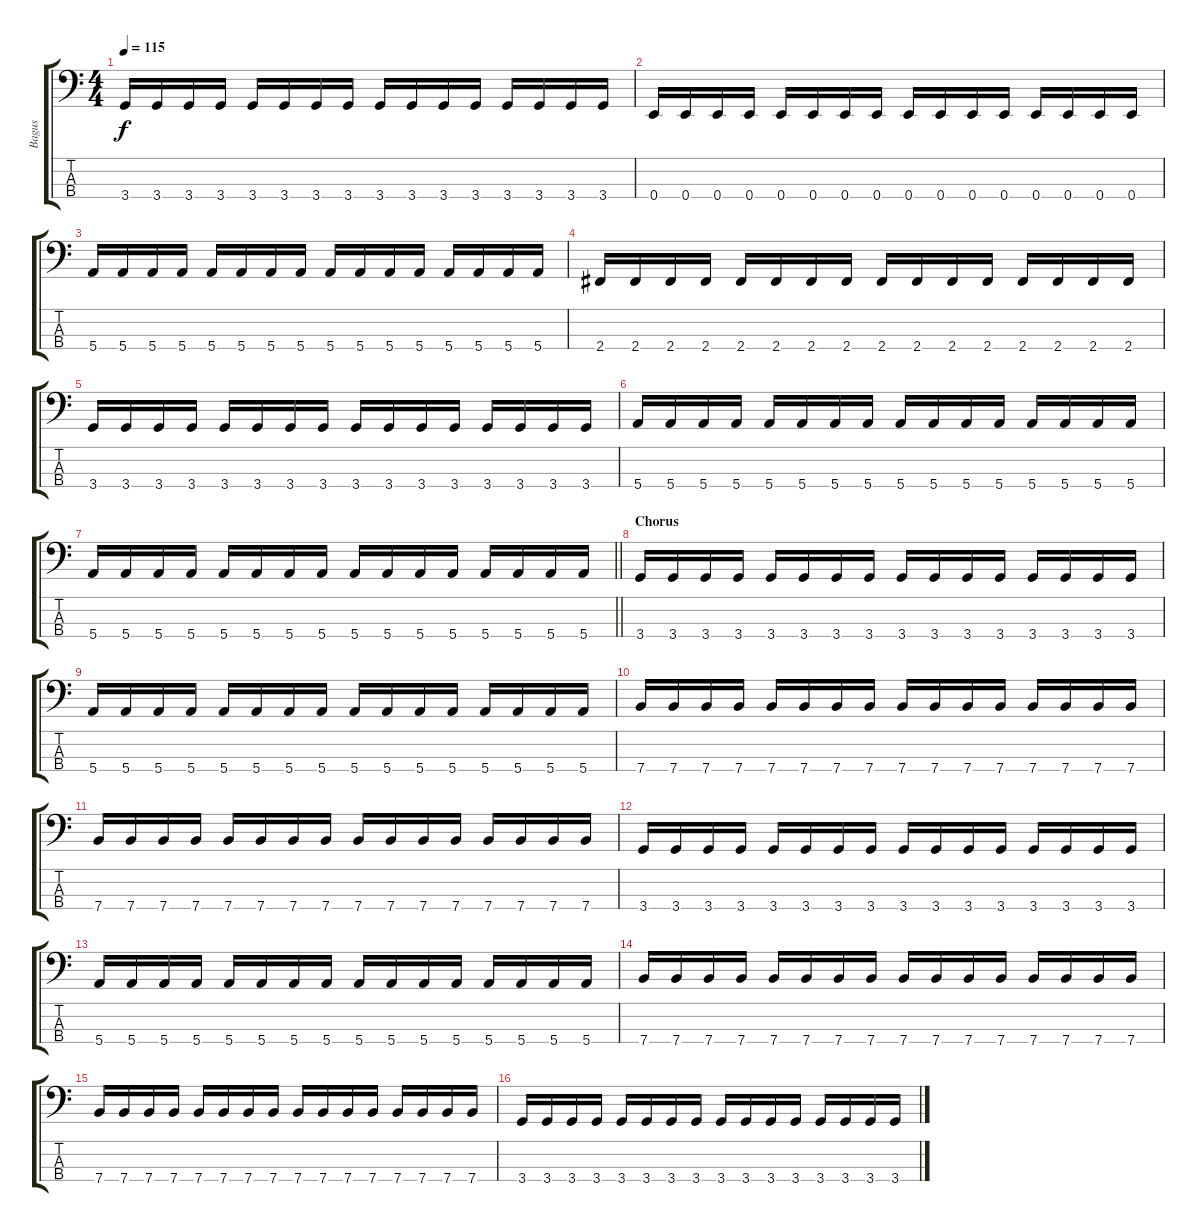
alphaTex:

\track ("Bagus" "Bagus") {instrument electricbasspick}
\staff {score tabs}
\tuning (G2 D2 A1 E1) {hide}
\ts (4 4)
\tempo 115
\clef f4
\ks c
3.4.16{dy f} 3.4.16 3.4.16 3.4.16 3.4.16 3.4.16 3.4.16 3.4.16 3.4.16 3.4.16 3.4.16 3.4.16 3.4.16 3.4.16 3.4.16 3.4.16 |
0.4.16 0.4.16 0.4.16 0.4.16 0.4.16 0.4.16 0.4.16 0.4.16 0.4.16 0.4.16 0.4.16 0.4.16 0.4.16 0.4.16 0.4.16 0.4.16 |
5.4.16 5.4.16 5.4.16 5.4.16 5.4.16 5.4.16 5.4.16 5.4.16 5.4.16 5.4.16 5.4.16 5.4.16 5.4.16 5.4.16 5.4.16 5.4.16 |
2.4.16 2.4.16 2.4.16 2.4.16 2.4.16 2.4.16 2.4.16 2.4.16 2.4.16 2.4.16 2.4.16 2.4.16 2.4.16 2.4.16 2.4.16 2.4.16 |
3.4.16 3.4.16 3.4.16 3.4.16 3.4.16 3.4.16 3.4.16 3.4.16 3.4.16 3.4.16 3.4.16 3.4.16 3.4.16 3.4.16 3.4.16 3.4.16 |
5.4.16 5.4.16 5.4.16 5.4.16 5.4.16 5.4.16 5.4.16 5.4.16 5.4.16 5.4.16 5.4.16 5.4.16 5.4.16 5.4.16 5.4.16 5.4.16 |
\barLineRight lightlight
5.4.16 5.4.16 5.4.16 5.4.16 5.4.16 5.4.16 5.4.16 5.4.16 5.4.16 5.4.16 5.4.16 5.4.16 5.4.16 5.4.16 5.4.16 5.4.16 |
\section ("" "Chorus")
3.4.16 3.4.16 3.4.16 3.4.16 3.4.16 3.4.16 3.4.16 3.4.16 3.4.16 3.4.16 3.4.16 3.4.16 3.4.16 3.4.16 3.4.16 3.4.16 |
5.4.16 5.4.16 5.4.16 5.4.16 5.4.16 5.4.16 5.4.16 5.4.16 5.4.16 5.4.16 5.4.16 5.4.16 5.4.16 5.4.16 5.4.16 5.4.16 |
7.4.16 7.4.16 7.4.16 7.4.16 7.4.16 7.4.16 7.4.16 7.4.16 7.4.16 7.4.16 7.4.16 7.4.16 7.4.16 7.4.16 7.4.16 7.4.16 |
7.4.16 7.4.16 7.4.16 7.4.16 7.4.16 7.4.16 7.4.16 7.4.16 7.4.16 7.4.16 7.4.16 7.4.16 7.4.16 7.4.16 7.4.16 7.4.16 |
3.4.16 3.4.16 3.4.16 3.4.16 3.4.16 3.4.16 3.4.16 3.4.16 3.4.16 3.4.16 3.4.16 3.4.16 3.4.16 3.4.16 3.4.16 3.4.16 |
5.4.16 5.4.16 5.4.16 5.4.16 5.4.16 5.4.16 5.4.16 5.4.16 5.4.16 5.4.16 5.4.16 5.4.16 5.4.16 5.4.16 5.4.16 5.4.16 |
7.4.16 7.4.16 7.4.16 7.4.16 7.4.16 7.4.16 7.4.16 7.4.16 7.4.16 7.4.16 7.4.16 7.4.16 7.4.16 7.4.16 7.4.16 7.4.16 |
7.4.16 7.4.16 7.4.16 7.4.16 7.4.16 7.4.16 7.4.16 7.4.16 7.4.16 7.4.16 7.4.16 7.4.16 7.4.16 7.4.16 7.4.16 7.4.16 |
3.4.16 3.4.16 3.4.16 3.4.16 3.4.16 3.4.16 3.4.16 3.4.16 3.4.16 3.4.16 3.4.16 3.4.16 3.4.16 3.4.16 3.4.16 3.4.16
